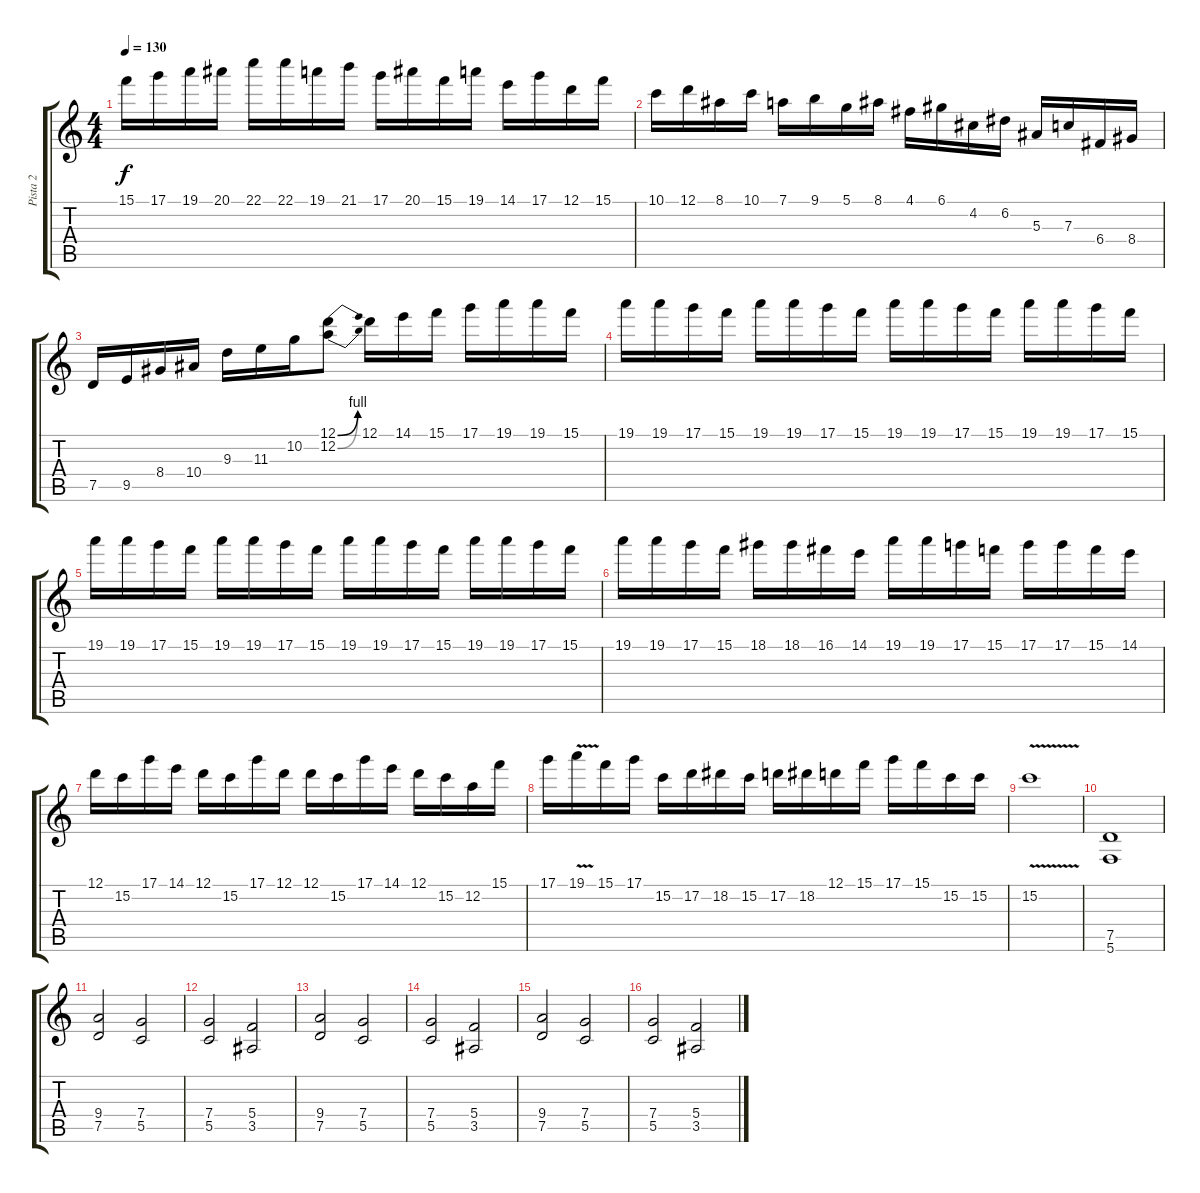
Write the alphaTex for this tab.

\track ("Pista 2" "Pista 2") {instrument overdrivenguitar}
\staff {score tabs}
\tuning (D4 A3 F3 C3 G2 C2) {hide}
\ts (4 4)
\tempo 130
\clef g2
\ks c
15.1.16{dy f} 17.1.16 19.1.16 20.1.16 22.1.16 22.1.16 19.1.16 21.1.16 17.1.16 20.1.16 15.1.16 19.1.16 14.1.16 17.1.16 12.1.16 15.1.16 |
10.1.16 12.1.16 8.1.16 10.1.16 7.1.16 9.1.16 5.1.16 8.1.16 4.1.16 6.1.16 4.2.16 6.2.16 5.3.16 7.3.16 6.4.16 8.4.16 |
7.5.16 9.5.16 8.4.16 10.4.16 9.3.16 11.3.16 10.2.16 (12.1{be (bend 0 0 60 4)} 12.2{be (bend 0 0 60 4)}).8 12.1.16 14.1.16 15.1.16 17.1.16 19.1.16 19.1.16 15.1.16 |
19.1.16 19.1.16 17.1.16 15.1.16 19.1.16 19.1.16 17.1.16 15.1.16 19.1.16 19.1.16 17.1.16 15.1.16 19.1.16 19.1.16 17.1.16 15.1.16 |
19.1.16 19.1.16 17.1.16 15.1.16 19.1.16 19.1.16 17.1.16 15.1.16 19.1.16 19.1.16 17.1.16 15.1.16 19.1.16 19.1.16 17.1.16 15.1.16 |
19.1.16 19.1.16 17.1.16 15.1.16 18.1.16 18.1.16 16.1.16 14.1.16 19.1.16 19.1.16 17.1.16 15.1.16 17.1.16 17.1.16 15.1.16 14.1.16 |
12.1.16 15.2.16 17.1.16 14.1.16 12.1.16 15.2.16 17.1.16 12.1.16 12.1.16 15.2.16 17.1.16 14.1.16 12.1.16 15.2.16 12.2.16 15.1.16 |
17.1.16 19.1{v}.16 15.1.16 17.1.16 15.2.16 17.2.16 18.2.16 15.2.16 17.2.16 18.2.16 12.1.16 15.1.16 17.1.16 15.1.16 15.2.16 15.2.16 |
15.2{v}.1 |
(7.5 5.6).1 |
(9.4 7.5).2 (7.4 5.5).2 |
(7.4 5.5).2 (5.4 3.5).2 |
(9.4 7.5).2 (7.4 5.5).2 |
(7.4 5.5).2 (5.4 3.5).2 |
(9.4 7.5).2 (7.4 5.5).2 |
(7.4 5.5).2 (5.4 3.5).2
